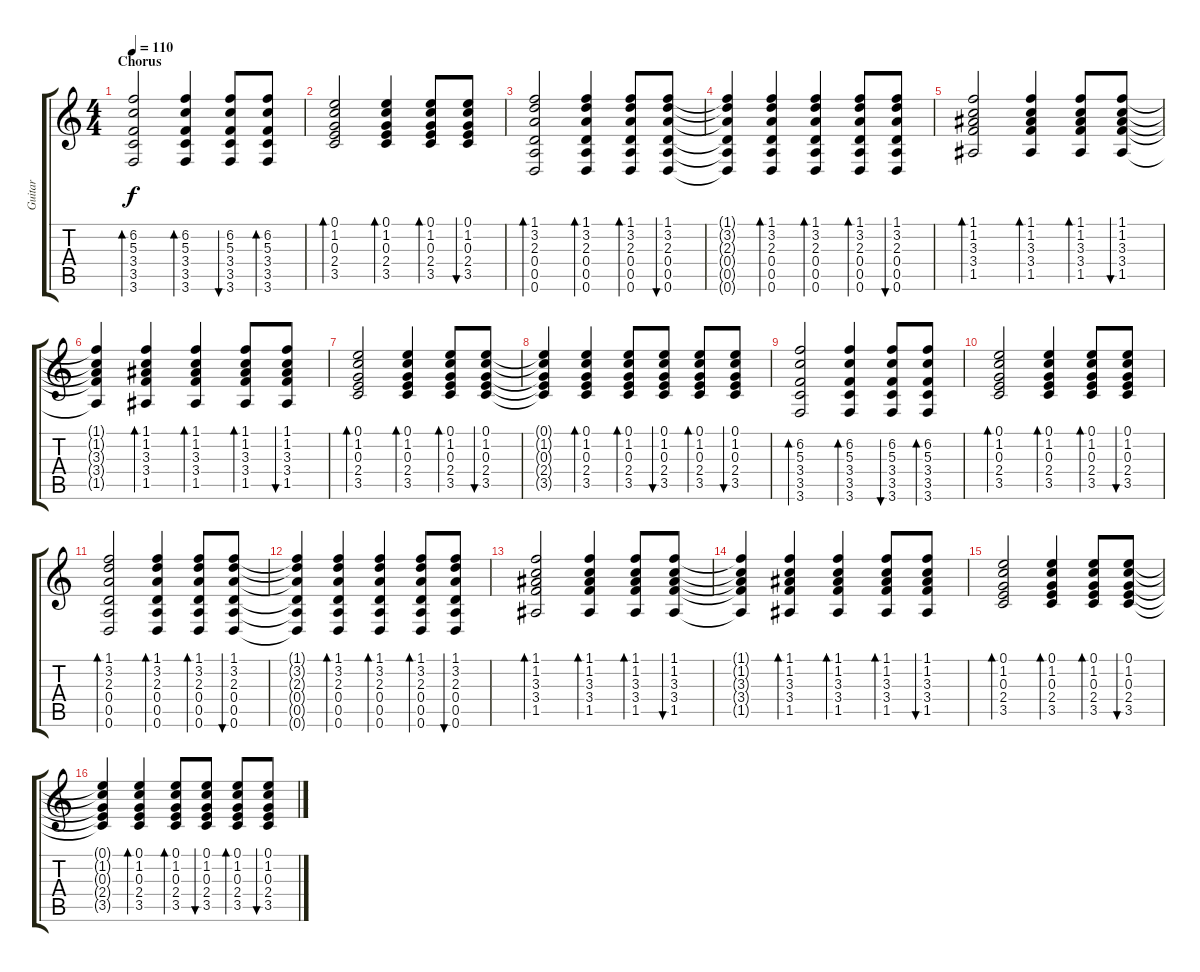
\track ("Guitar" "Guitar") {instrument acousticguitarsteel}
\staff {score tabs}
\tuning (E4 B3 G3 D3 A2 D2) {hide}
\ts (4 4)
\section ("" "Chorus")
\tempo 110
\clef g2
\ks c
(6.2 5.3 3.4 3.5 3.6).2{bd 60 dy f} (6.2 5.3 3.4 3.5 3.6).4{bd 60} (6.2 5.3 3.4 3.5 3.6).8{bu 60} (6.2 5.3 3.4 3.5 3.6).8{bd 60} |
(0.1 1.2 0.3 2.4 3.5).2{bd 60} (0.1 1.2 0.3 2.4 3.5).4{bd 60} (0.1 1.2 0.3 2.4 3.5).8{bd 60} (0.1 1.2 0.3 2.4 3.5).8{bu 60} |
(1.1 3.2 2.3 0.4 0.5 0.6).2{bd 60} (1.1 3.2 2.3 0.4 0.5 0.6).4{bd 60} (1.1 3.2 2.3 0.4 0.5 0.6).8{bd 60} (1.1 3.2 2.3 0.4 0.5 0.6).8{bu 60} |
(1.1{t} 3.2{t} 2.3{t} 0.4{t} 0.5{t} 0.6{t}).4 (1.1 3.2 2.3 0.4 0.5 0.6).4{bd 60} (1.1 3.2 2.3 0.4 0.5 0.6).4{bd 60} (1.1 3.2 2.3 0.4 0.5 0.6).8{bd 60} (1.1 3.2 2.3 0.4 0.5 0.6).8{bu 60} |
(1.1 1.2 3.3 3.4 1.5).2{bd 60} (1.1 1.2 3.3 3.4 1.5).4{bd 60} (1.1 1.2 3.3 3.4 1.5).8{bd 60} (1.1 1.2 3.3 3.4 1.5).8{bu 60} |
(1.1{t} 1.2{t} 3.3{t} 3.4{t} 1.5{t}).4 (1.1 1.2 3.3 3.4 1.5).4{bd 60} (1.1 1.2 3.3 3.4 1.5).4{bd 60} (1.1 1.2 3.3 3.4 1.5).8{bd 60} (1.1 1.2 3.3 3.4 1.5).8{bu 60} |
(0.1 1.2 0.3 2.4 3.5).2{bd 60} (0.1 1.2 0.3 2.4 3.5).4{bd 60} (0.1 1.2 0.3 2.4 3.5).8{bd 60} (0.1 1.2 0.3 2.4 3.5).8{bu 60} |
(0.1{t} 1.2{t} 0.3{t} 2.4{t} 3.5{t}).4 (0.1 1.2 0.3 2.4 3.5).4{bd 60} (0.1 1.2 0.3 2.4 3.5).8{bd 60} (0.1 1.2 0.3 2.4 3.5).8{bu 60} (0.1 1.2 0.3 2.4 3.5).8{bd 60} (0.1 1.2 0.3 2.4 3.5).8{bu 60} |
(6.2 5.3 3.4 3.5 3.6).2{bd 60} (6.2 5.3 3.4 3.5 3.6).4{bd 60} (6.2 5.3 3.4 3.5 3.6).8{bu 60} (6.2 5.3 3.4 3.5 3.6).8{bd 60} |
(0.1 1.2 0.3 2.4 3.5).2{bd 60} (0.1 1.2 0.3 2.4 3.5).4{bd 60} (0.1 1.2 0.3 2.4 3.5).8{bd 60} (0.1 1.2 0.3 2.4 3.5).8{bu 60} |
(1.1 3.2 2.3 0.4 0.5 0.6).2{bd 60} (1.1 3.2 2.3 0.4 0.5 0.6).4{bd 60} (1.1 3.2 2.3 0.4 0.5 0.6).8{bd 60} (1.1 3.2 2.3 0.4 0.5 0.6).8{bu 60} |
(1.1{t} 3.2{t} 2.3{t} 0.4{t} 0.5{t} 0.6{t}).4 (1.1 3.2 2.3 0.4 0.5 0.6).4{bd 60} (1.1 3.2 2.3 0.4 0.5 0.6).4{bd 60} (1.1 3.2 2.3 0.4 0.5 0.6).8{bd 60} (1.1 3.2 2.3 0.4 0.5 0.6).8{bu 60} |
(1.1 1.2 3.3 3.4 1.5).2{bd 60} (1.1 1.2 3.3 3.4 1.5).4{bd 60} (1.1 1.2 3.3 3.4 1.5).8{bd 60} (1.1 1.2 3.3 3.4 1.5).8{bu 60} |
(1.1{t} 1.2{t} 3.3{t} 3.4{t} 1.5{t}).4 (1.1 1.2 3.3 3.4 1.5).4{bd 60} (1.1 1.2 3.3 3.4 1.5).4{bd 60} (1.1 1.2 3.3 3.4 1.5).8{bd 60} (1.1 1.2 3.3 3.4 1.5).8{bu 60} |
(0.1 1.2 0.3 2.4 3.5).2{bd 60} (0.1 1.2 0.3 2.4 3.5).4{bd 60} (0.1 1.2 0.3 2.4 3.5).8{bd 60} (0.1 1.2 0.3 2.4 3.5).8{bu 60} |
(0.1{t} 1.2{t} 0.3{t} 2.4{t} 3.5{t}).4 (0.1 1.2 0.3 2.4 3.5).4{bd 60} (0.1 1.2 0.3 2.4 3.5).8{bd 60} (0.1 1.2 0.3 2.4 3.5).8{bu 60} (0.1 1.2 0.3 2.4 3.5).8{bd 60} (0.1 1.2 0.3 2.4 3.5).8{bu 60}
